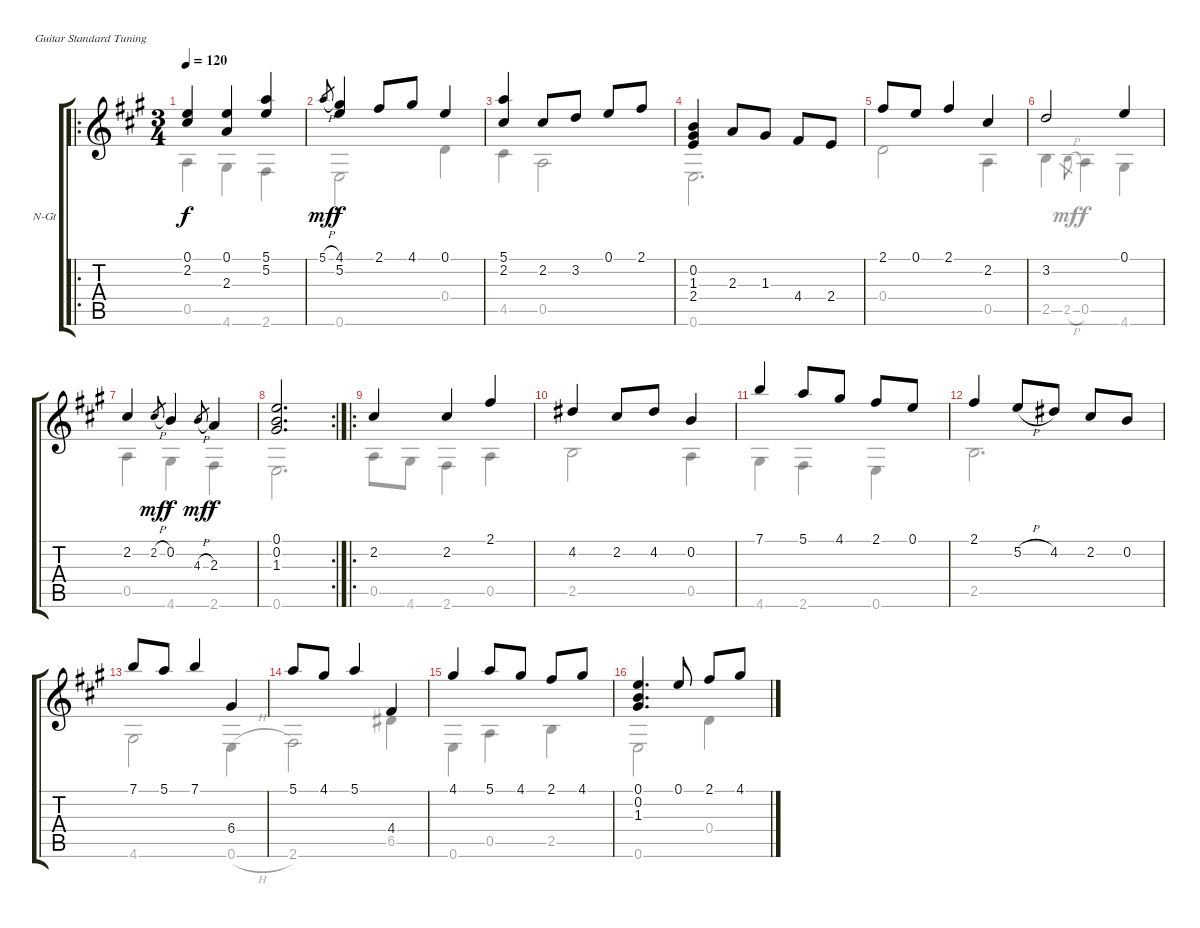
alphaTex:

\bracketExtendMode groupsimilarinstruments
\firstSystemTrackNameOrientation horizontal
\otherSystemsTrackNameOrientation horizontal
\track ("Menuette III" "N-Gt") {instrument acousticguitarnylon}
\staff {score tabs}
\tuning (E4 B3 G3 D3 A2 E2)
\voice
\ro
\ts (3 4)
\beaming (8 2 2 2 2)
\tempo 120
\clef g2
\ks a
(0.1 2.2).4{dy f instrument acousticguitarnylon} (0.1 2.3).4 (5.1 5.2).4 |
5.1{h}.8{gr dy mf} (4.1 5.2).4{dy f} 2.1.8 4.1.8 0.1.4 |
(5.1 2.2).4 2.2.8 3.2.8 0.1.8 2.1.8 |
(0.2 1.3 2.4).4 2.3.8 1.3.8 4.4.8 2.4.8 |
2.1.8 0.1.8 2.1.4 2.2.4 |
3.2.2 0.1.4 |
2.2.4 2.2{h}.8{gr dy mf} 0.2.4{dy f} 4.3{h}.8{gr dy mf} 2.3.4{dy f} |
\rc 2
(0.1 0.2 1.3).2{d} |
\ro
2.2.4 2.2.4 2.1.4 |
4.2.4 2.2.8 4.2.8 0.2.4 |
7.1.4 5.1.8 4.1.8 2.1.8 0.1.8 |
2.1.4 5.2{h}.8 4.2.8 2.2.8 0.2.8 |
7.1.8 5.1.8 7.1.4 6.4.4 |
5.1.8 4.1.8 5.1.4 4.4.4 |
4.1.4 5.1.8 4.1.8 2.1.8 4.1.8 |
(0.1 0.2 1.3).4{d} 0.1.8 2.1.8 4.1.8
\voice
\clef g2
\ottava regular
\simile none
\ks a
0.5.4{dy f} 4.6.4 2.6.4 |
0.6.2 0.4.4 |
4.5.4 0.5.2 |
0.6.2{d} |
0.4.2 0.5.4 |
2.5.4 2.5{h}.8{gr dy mf} 0.5.4{dy f} 4.6.4 |
0.5.4 4.6.4 2.6.4 |
0.6.2{d} |
0.5.8 4.6.8 2.6.4 0.5.4 |
2.5.2 0.5.4 |
4.6.4 2.6.4 0.6.4 |
2.5.2{d} |
4.6.2 0.6{h}.4 |
2.6.2 6.5.4 |
0.6.4 0.5.4 2.5.4 |
0.6.2 0.4.4
